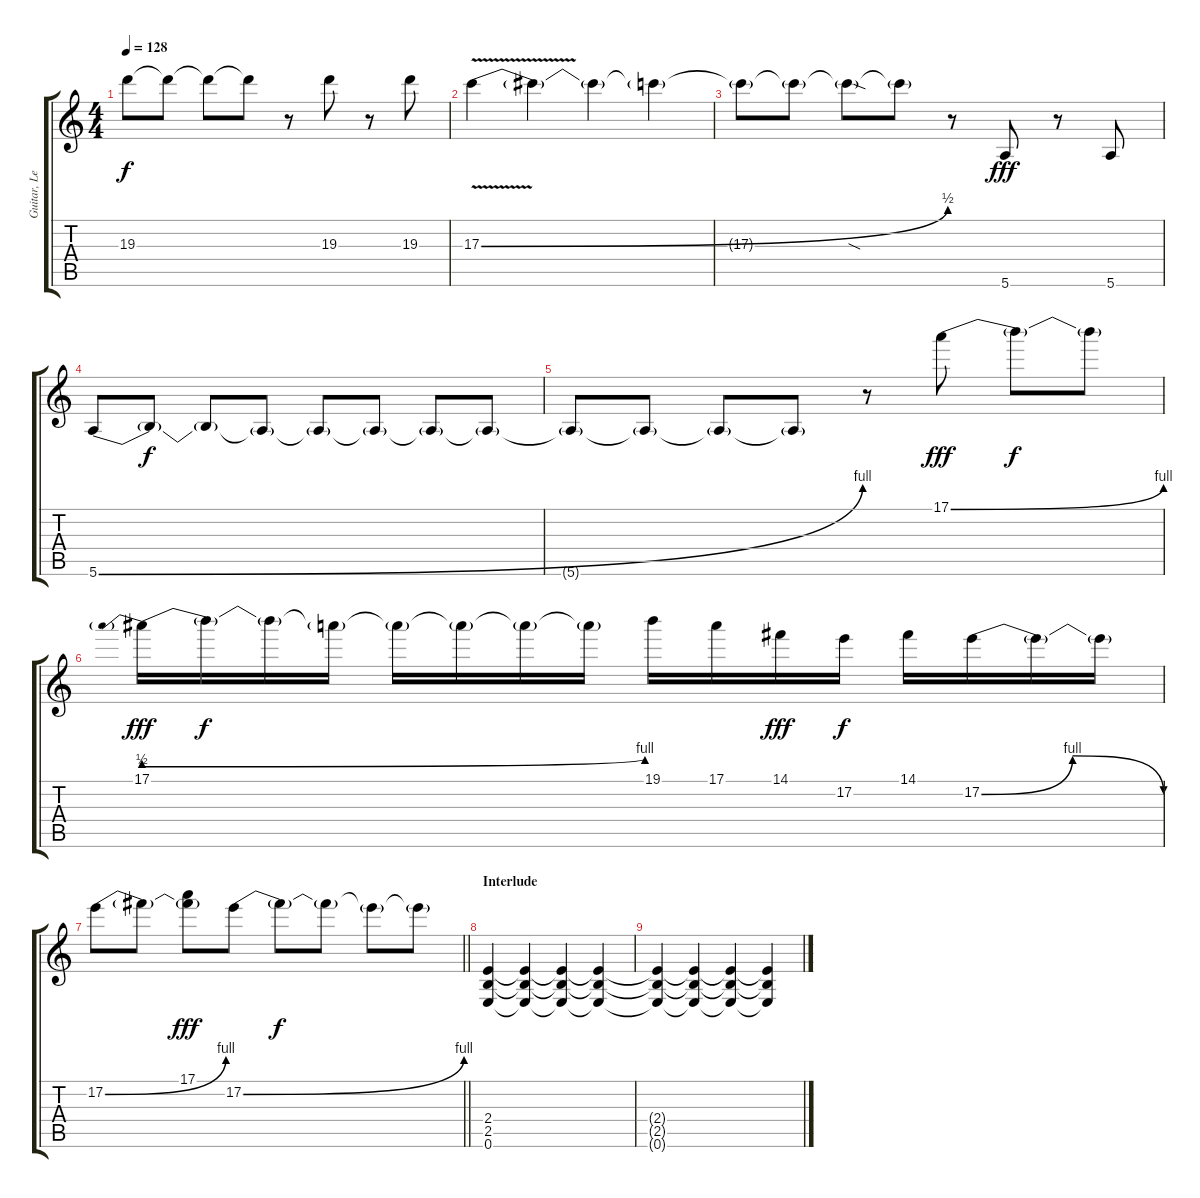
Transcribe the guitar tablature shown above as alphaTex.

\track ("Guitar, Lead" "Guitar, Le") {instrument overdrivenguitar}
\staff {score tabs}
\tuning (E4 B3 G3 D3 A2 E2) {hide}
\ts (4 4)
\tempo 128
\clef g2
\ks c
19.3{t}.8{dy f} 19.3{t}.8 19.3{t}.8 19.3{t}.8 r.8 19.3.8 r.8 19.3.8 |
17.3{be (bend 0 0 60 2) v}.4 17.3{t}.4 17.3{t}.4 17.3{t}.4 |
17.3{t}.8 17.3{t}.8 17.3{sod t}.8 17.3{t}.8 r.8 5.6.8{dy fff} r.8 5.6.8 |
5.6{be (bend 0 0 60 4)}.8 5.6{t}.8{dy f} 5.6{t}.8 5.6{t}.8 5.6{t}.8 5.6{t}.8 5.6{t}.8 5.6{t}.8 |
5.6{t}.8 5.6{t}.8 5.6{t}.8 5.6{t}.8 r.8 17.1{be (bend 0 0 60 4)}.8{dy fff} 17.1{t}.8{dy f} 17.1{t}.8 |
17.1{be (prebendbend 0 2 60 4)}.16{dy fff} 17.1{t}.16{dy f} 17.1{t}.16 17.1{t}.16 17.1{t}.16 17.1{t}.16 17.1{t}.16 17.1{t}.16 19.1.16 17.1.16 14.1.16{dy fff} 17.2.16{dy f} 14.1.16 17.2{be (bendrelease 0 0 15 4 30 4 60 0)}.16 17.2{t}.16 17.2{t}.16 |
\barLineRight lightlight
17.2{be (bend 0 0 60 4)}.8 17.2{t}.8 (17.1 17.2{t}).8{dy fff} 17.2{be (bend 0 0 60 4)}.8 17.2{t}.8{dy f} 17.2{t}.8 17.2{t}.8 17.2{t}.8 |
\section ("" "Interlude")
(2.4 2.5 0.6).4 (2.4{t} 2.5{t} 0.6{t}).4 (2.4{t} 2.5{t} 0.6{t}).4 (2.4{t} 2.5{t} 0.6{t}).4 |
(2.4{t} 2.5{t} 0.6{t}).4 (2.4{t} 2.5{t} 0.6{t}).4 (2.4{t} 2.5{t} 0.6{t}).4 (2.4{t} 2.5{t} 0.6{t}).4
